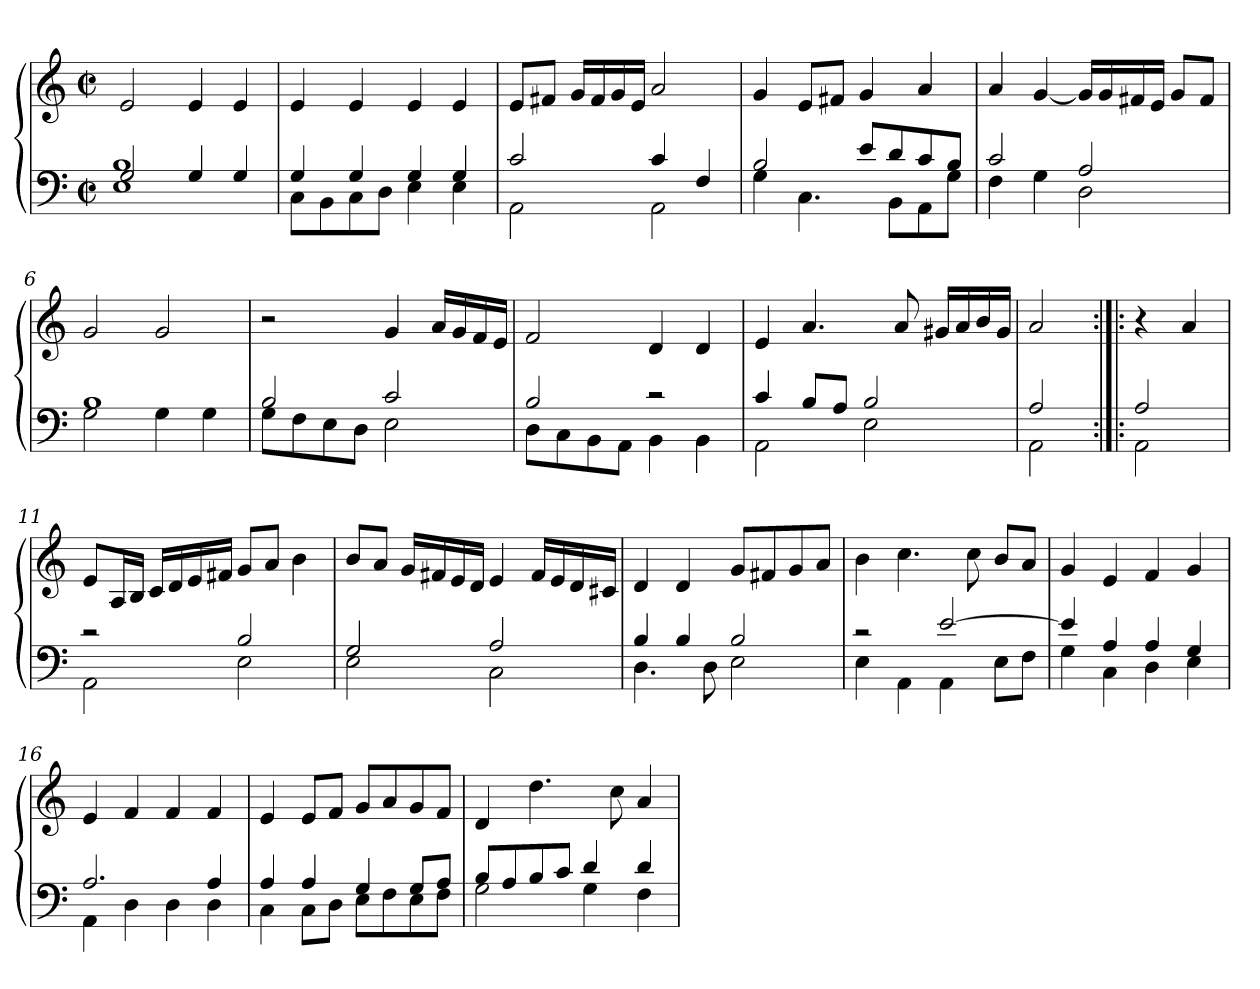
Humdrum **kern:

**kern	**kern
*part1	*part1
*staff2	*staff1
*clefF4	*clefG2
*k[]	*k[]
*M2/2	*M2/2
*met(c|)	*met(c|)
=1	=1
*^	*
2G/	1E 1B	2e/
4G/	.	4e/
4G/	.	4e/
=2	=2	=2
4G/	8C\L	4e/
.	8BB\	.
4G/	8C\	4e/
.	8D\J	.
4G/	4E\	4e/
4G/	4E\	4e/
=3	=3	=3
2c/	2AA\	8e/L
.	.	8f#X/J
.	.	16g/LL
.	.	16f#/
.	.	16g/
.	.	16e/JJ
4c/	2AA\	2a/
4F/	.	.
=4	=4	=4
2B/	4G\	4g/
.	4.C\	8e/L
.	.	8f#X/J
8e/L	.	4g/
8d/	8BB\L	.
8c/	8AA\	4a/
8B/J	8G\J	.
!!LO:LB:g=z
=5	=5	=5
2c/	4F\	4a/
.	4G\	[4g/
2A/	2D\	16g/LL]
.	.	16g/
.	.	16f#X/
.	.	16e/JJ
.	.	8g/L
.	.	8f#/J
=6	=6	=6
1B	2G\	2g/
.	4G\	2g/
.	4G\	.
=7	=7	=7
2B/	8G\L	2r
.	8F\	.
.	8E\	.
.	8D\J	.
2c/	2E\	4g/
.	.	16a/LL
.	.	16g/
.	.	16f/
.	.	16e/JJ
=8	=8	=8
2B/	8D\L	2f/
.	8C\	.
.	8BB\	.
.	8AA\J	.
2r	4BB\	4d/
.	4BB\	4d/
!!LO:LB:g=z
=9	=9	=9
4c/	2AA\	4e/
8B/L	.	4.a/
8A/J	.	.
2B/	2E\	.
.	.	8a/
.	.	16g#X/LL
.	.	16a/
.	.	16b/
.	.	16g#/JJ
=10a	=10a	=10a
2A/	2AA\	2a/
=10b:|!|:	=10b:|!|:	=10b:|!|:
2A/	2AA\	4r
.	.	4a/
=11	=11	=11
2r	2AA\	8e/L
.	.	16A/L
.	.	16B/JJ
.	.	16c/LL
.	.	16d/
.	.	16e/
.	.	16f#X/JJ
2B/	2E\	8g/L
.	.	8a/J
.	.	4b\
=12	=12	=12
2G/	2E\	8b/L
.	.	8a/J
.	.	16g/LL
.	.	16f#X/
.	.	16e/
.	.	16d/JJ
2A/	2C\	4e/
.	.	16f#/LL
.	.	16e/
.	.	16d/
.	.	16c#X/JJ
!!LO:LB:g=z
=13	=13	=13
4B/	4.D\	4d/
4B/	.	4d/
.	8D\	.
2B/	2E\	8g/L
.	.	8f#X/
.	.	8g/
.	.	8a/J
=14	=14	=14
2r	4E\	4b\
.	4AA\	4.cc\
[2e/	4AA\	.
.	.	8cc\
.	8E\L	8b/L
.	8F\J	8a/J
=15	=15	=15
4e/]	4G\	4g/
4A/	4C\	4e/
4A/	4D\	4f/
4G/	4E\	4g/
=16	=16	=16
2.A/	4AA\	4e/
.	4D\	4f/
.	4D\	4f/
4A/	4D\	4f/
!!LO:LB:g=z
=17	=17	=17
4A/	4C\	4e/
4A/	8C\L	8e/L
.	8D\J	8f/J
4G/	8E\L	8g/L
.	8F\	8a/
8G/L	8E\	8g/
8A/J	8F\J	8f/J
=18	=18	=18
8B/L	2G\	4d/
8A/	.	.
8B/	.	4.dd\
8c/J	.	.
4d/	4G\	.
.	.	8cc\
4d/	4F\	4a/
*v	*v	*
=	=
*-	*-
